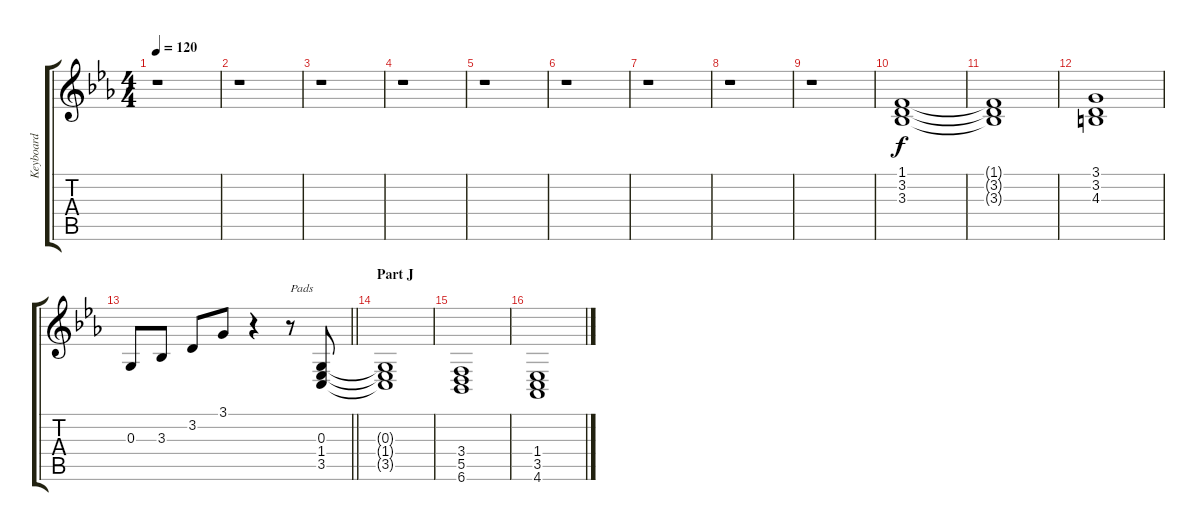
\track ("Keyboard" "Keyboard") {instrument rockorgan}
\staff {score tabs}
\tuning (E4 B3 G3 D3 A2 E2) {hide}
\ts (4 4)
\tempo 120
\clef g2
\ks eb
r.1{dy f} |
r.1 |
r.1 |
r.1 |
r.1 |
r.1 |
r.1 |
r.1 |
r.1 |
(1.1 3.2 3.3).1 |
(1.1{t} 3.2{t} 3.3{t}).1 |
(3.1 3.2 4.3).1 |
\barLineRight lightlight
0.3.8 3.3.8 3.2.8 3.1.8 r.4 r.8{txt "Pads" instrument pad3polysynth} (0.3 1.4 3.5).8 |
\section ("" "Part J")
(0.3{t} 1.4{t} 3.5{t}).1 |
(3.4 5.5 6.6).1 |
(1.4 3.5 4.6).1
